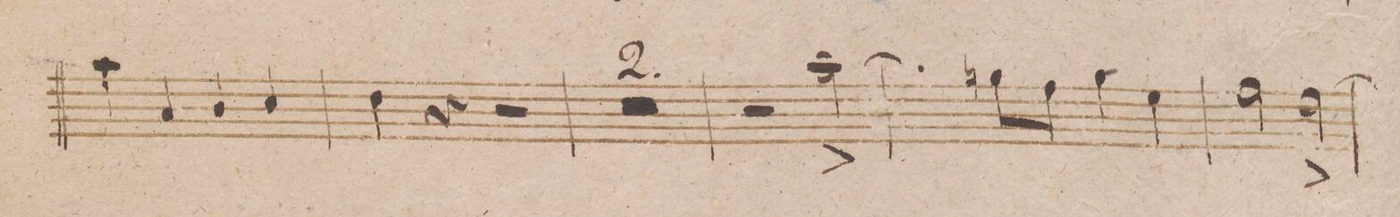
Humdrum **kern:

**kern	**dynam
*I"Violoncello et Baſso.	*
*clefF4	*
*k[b-]	*
*met(c|)	*
*M2/2	*
4c\	.
4C/	.
4D/	.
4E/	.
=17	=17
4F\	.
4r	.
2r	.
=18	=18
0r	.
=19	=19
=20	=20
2r	.
[2c^<\	.
=21	=21
4c\]	.
8Bn\L	.
8A\J	.
4B\	.
4G\	.
=22	=22
2A\	.
[2G^<\	.
=23	=23
*-	*-
